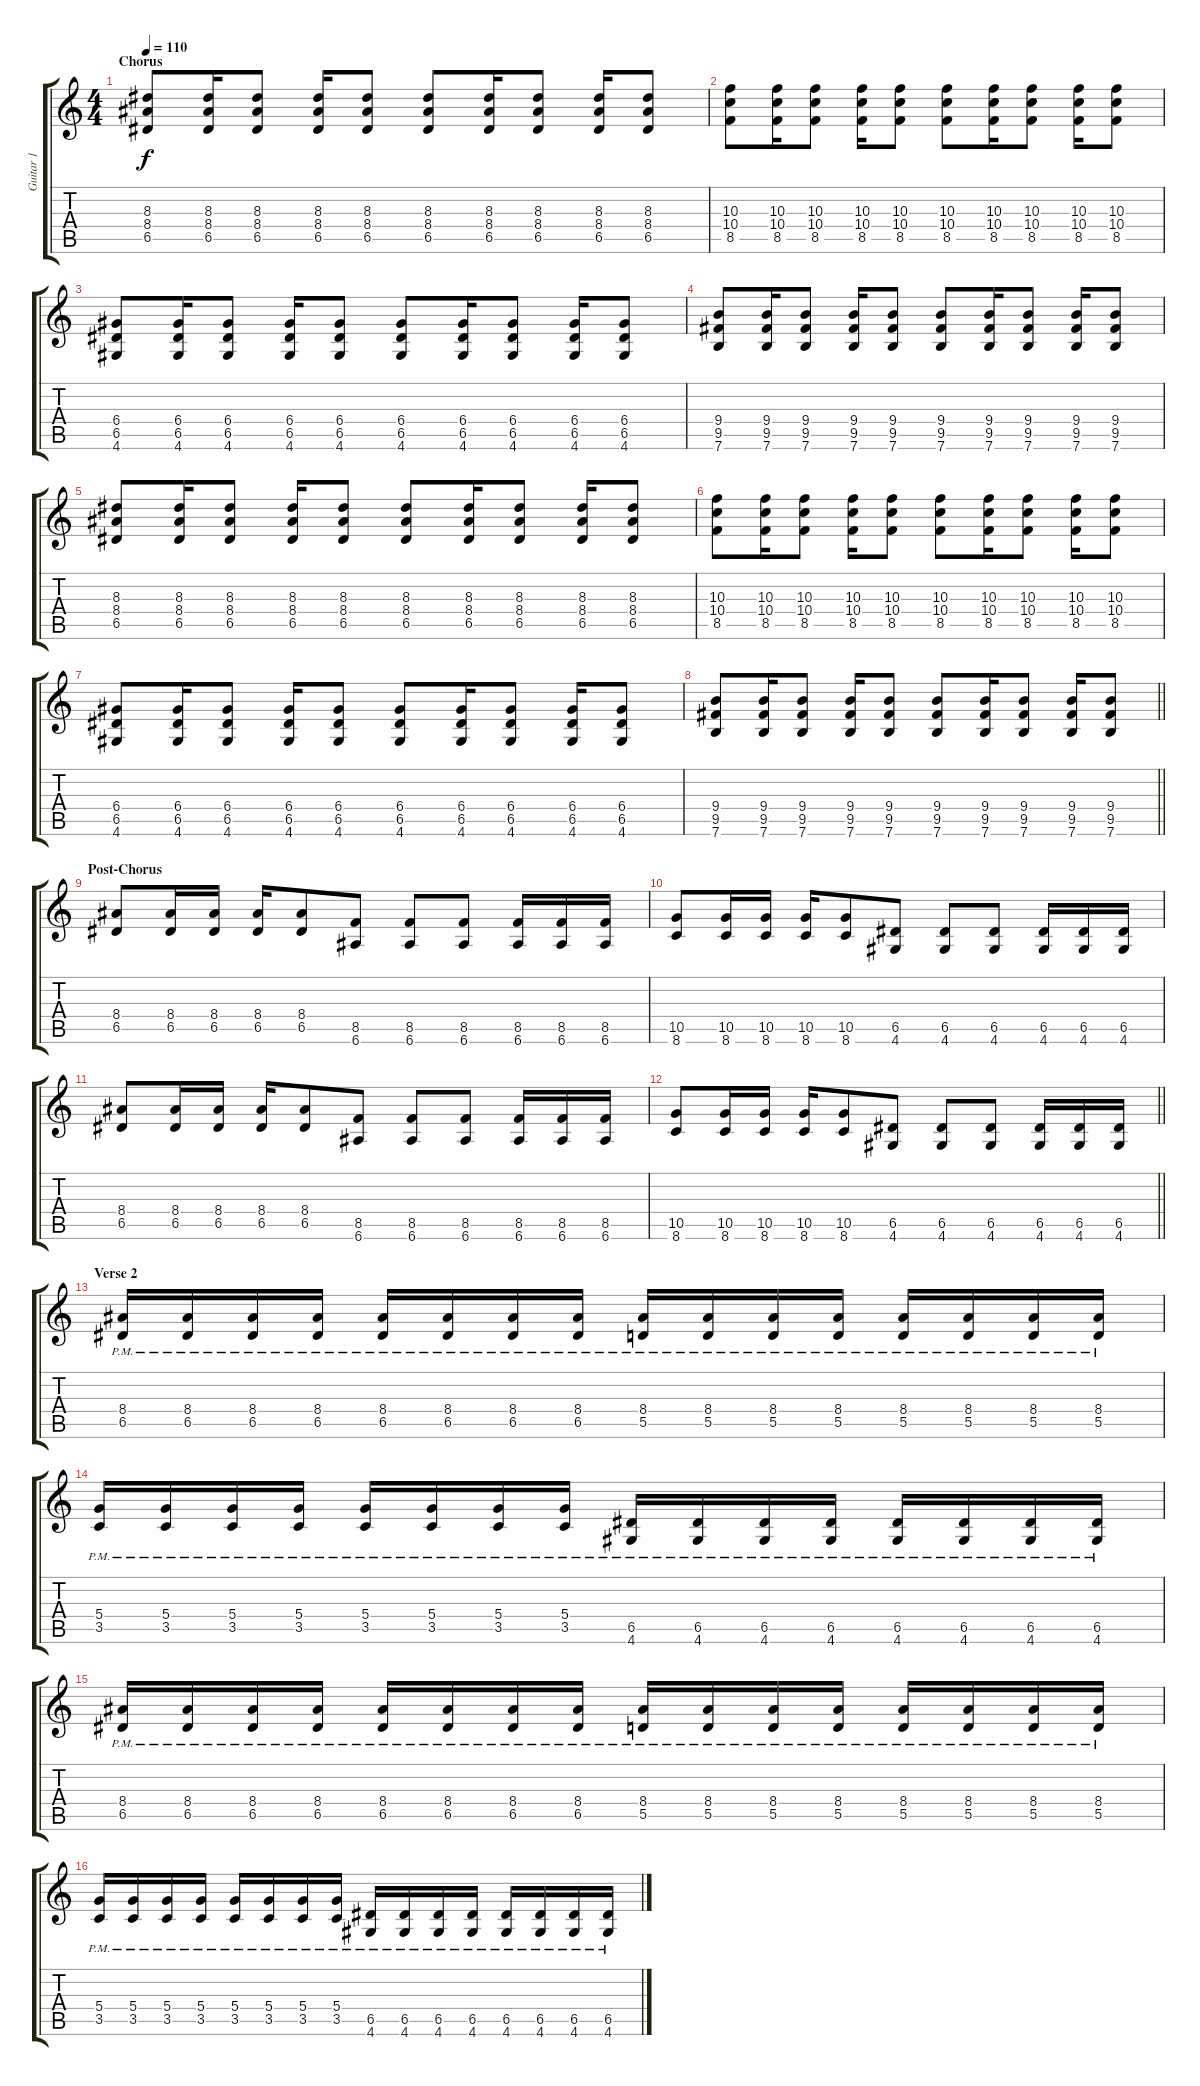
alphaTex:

\track ("Guitar 1" "Guitar 1") {instrument overdrivenguitar}
\staff {score tabs}
\tuning (E4 B3 G3 D3 A2 E2) {hide}
\ts (4 4)
\section ("" "Chorus")
\tempo 110
\clef g2
\ks c
(8.3 8.4 6.5).8{dy f} (8.3 8.4 6.5).16 (8.3 8.4 6.5).8 (8.3 8.4 6.5).16 (8.3 8.4 6.5).8 (8.3 8.4 6.5).8 (8.3 8.4 6.5).16 (8.3 8.4 6.5).8 (8.3 8.4 6.5).16 (8.3 8.4 6.5).8 |
(10.3 10.4 8.5).8 (10.3 10.4 8.5).16 (10.3 10.4 8.5).8 (10.3 10.4 8.5).16 (10.3 10.4 8.5).8 (10.3 10.4 8.5).8 (10.3 10.4 8.5).16 (10.3 10.4 8.5).8 (10.3 10.4 8.5).16 (10.3 10.4 8.5).8 |
(6.4 6.5 4.6).8 (6.4 6.5 4.6).16 (6.4 6.5 4.6).8 (6.4 6.5 4.6).16 (6.4 6.5 4.6).8 (6.4 6.5 4.6).8 (6.4 6.5 4.6).16 (6.4 6.5 4.6).8 (6.4 6.5 4.6).16 (6.4 6.5 4.6).8 |
(9.4 9.5 7.6).8 (9.4 9.5 7.6).16 (9.4 9.5 7.6).8 (9.4 9.5 7.6).16 (9.4 9.5 7.6).8 (9.4 9.5 7.6).8 (9.4 9.5 7.6).16 (9.4 9.5 7.6).8 (9.4 9.5 7.6).16 (9.4 9.5 7.6).8 |
(8.3 8.4 6.5).8 (8.3 8.4 6.5).16 (8.3 8.4 6.5).8 (8.3 8.4 6.5).16 (8.3 8.4 6.5).8 (8.3 8.4 6.5).8 (8.3 8.4 6.5).16 (8.3 8.4 6.5).8 (8.3 8.4 6.5).16 (8.3 8.4 6.5).8 |
(10.3 10.4 8.5).8 (10.3 10.4 8.5).16 (10.3 10.4 8.5).8 (10.3 10.4 8.5).16 (10.3 10.4 8.5).8 (10.3 10.4 8.5).8 (10.3 10.4 8.5).16 (10.3 10.4 8.5).8 (10.3 10.4 8.5).16 (10.3 10.4 8.5).8 |
(6.4 6.5 4.6).8 (6.4 6.5 4.6).16 (6.4 6.5 4.6).8 (6.4 6.5 4.6).16 (6.4 6.5 4.6).8 (6.4 6.5 4.6).8 (6.4 6.5 4.6).16 (6.4 6.5 4.6).8 (6.4 6.5 4.6).16 (6.4 6.5 4.6).8 |
\barLineRight lightlight
(9.4 9.5 7.6).8 (9.4 9.5 7.6).16 (9.4 9.5 7.6).8 (9.4 9.5 7.6).16 (9.4 9.5 7.6).8 (9.4 9.5 7.6).8 (9.4 9.5 7.6).16 (9.4 9.5 7.6).8 (9.4 9.5 7.6).16 (9.4 9.5 7.6).8 |
\section ("" "Post-Chorus")
(8.4 6.5).8 (8.4 6.5).16 (8.4 6.5).16 (8.4 6.5).16 (8.4 6.5).8 (8.5 6.6).8 (8.5 6.6).8 (8.5 6.6).8 (8.5 6.6).16 (8.5 6.6).16 (8.5 6.6).16 |
(10.5 8.6).8 (10.5 8.6).16 (10.5 8.6).16 (10.5 8.6).16 (10.5 8.6).8 (6.5 4.6).8 (6.5 4.6).8 (6.5 4.6).8 (6.5 4.6).16 (6.5 4.6).16 (6.5 4.6).16 |
(8.4 6.5).8 (8.4 6.5).16 (8.4 6.5).16 (8.4 6.5).16 (8.4 6.5).8 (8.5 6.6).8 (8.5 6.6).8 (8.5 6.6).8 (8.5 6.6).16 (8.5 6.6).16 (8.5 6.6).16 |
\barLineRight lightlight
(10.5 8.6).8 (10.5 8.6).16 (10.5 8.6).16 (10.5 8.6).16 (10.5 8.6).8 (6.5 4.6).8 (6.5 4.6).8 (6.5 4.6).8 (6.5 4.6).16 (6.5 4.6).16 (6.5 4.6).16 |
\section ("" "Verse 2")
(8.4{pm} 6.5{pm}).16 (8.4{pm} 6.5{pm}).16 (8.4{pm} 6.5{pm}).16 (8.4{pm} 6.5{pm}).16 (8.4{pm} 6.5{pm}).16 (8.4{pm} 6.5{pm}).16 (8.4{pm} 6.5{pm}).16 (8.4{pm} 6.5{pm}).16 (8.4{pm} 5.5{pm}).16 (8.4{pm} 5.5{pm}).16 (8.4{pm} 5.5{pm}).16 (8.4{pm} 5.5{pm}).16 (8.4{pm} 5.5{pm}).16 (8.4{pm} 5.5{pm}).16 (8.4{pm} 5.5{pm}).16 (8.4{pm} 5.5{pm}).16 |
(5.4{pm} 3.5{pm}).16 (5.4{pm} 3.5{pm}).16 (5.4{pm} 3.5{pm}).16 (5.4{pm} 3.5{pm}).16 (5.4{pm} 3.5{pm}).16 (5.4{pm} 3.5{pm}).16 (5.4{pm} 3.5{pm}).16 (5.4{pm} 3.5{pm}).16 (6.5{pm} 4.6{pm}).16 (6.5{pm} 4.6{pm}).16 (6.5{pm} 4.6{pm}).16 (6.5{pm} 4.6{pm}).16 (6.5{pm} 4.6{pm}).16 (6.5{pm} 4.6{pm}).16 (6.5{pm} 4.6{pm}).16 (6.5{pm} 4.6{pm}).16 |
(8.4{pm} 6.5{pm}).16 (8.4{pm} 6.5{pm}).16 (8.4{pm} 6.5{pm}).16 (8.4{pm} 6.5{pm}).16 (8.4{pm} 6.5{pm}).16 (8.4{pm} 6.5{pm}).16 (8.4{pm} 6.5{pm}).16 (8.4{pm} 6.5{pm}).16 (8.4{pm} 5.5{pm}).16 (8.4{pm} 5.5{pm}).16 (8.4{pm} 5.5{pm}).16 (8.4{pm} 5.5{pm}).16 (8.4{pm} 5.5{pm}).16 (8.4{pm} 5.5{pm}).16 (8.4{pm} 5.5{pm}).16 (8.4{pm} 5.5{pm}).16 |
(5.4{pm} 3.5{pm}).16 (5.4{pm} 3.5{pm}).16 (5.4{pm} 3.5{pm}).16 (5.4{pm} 3.5{pm}).16 (5.4{pm} 3.5{pm}).16 (5.4{pm} 3.5{pm}).16 (5.4{pm} 3.5{pm}).16 (5.4{pm} 3.5{pm}).16 (6.5{pm} 4.6{pm}).16 (6.5{pm} 4.6{pm}).16 (6.5{pm} 4.6{pm}).16 (6.5{pm} 4.6{pm}).16 (6.5{pm} 4.6{pm}).16 (6.5{pm} 4.6{pm}).16 (6.5{pm} 4.6{pm}).16 (6.5{pm} 4.6{pm}).16
